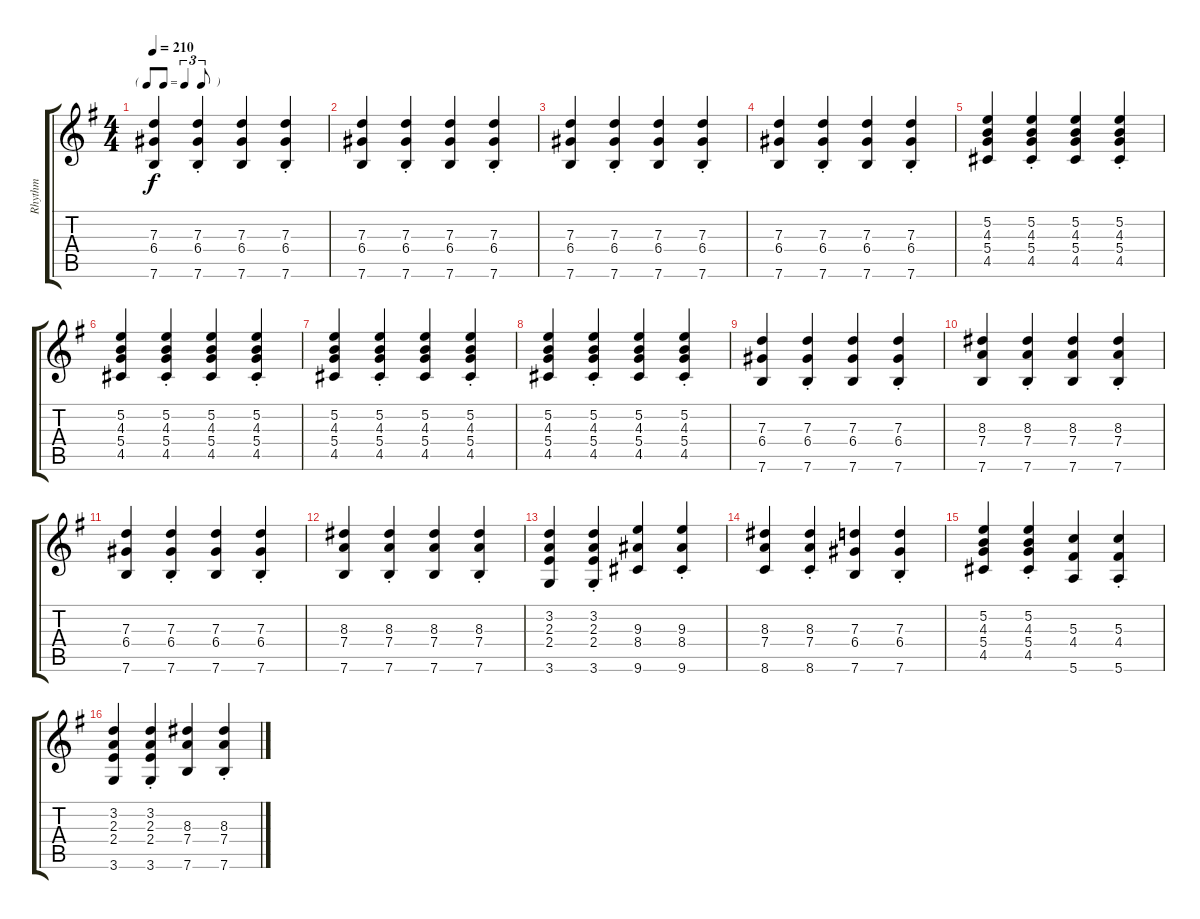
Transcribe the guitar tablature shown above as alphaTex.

\track ("Rhythm" "Rhythm") {instrument acousticguitarsteel}
\staff {score tabs}
\tuning (E4 B3 G3 D3 A2 E2) {hide}
\ts (4 4)
\tf triplet8th
\tempo 210
\clef g2
\ks g
(7.3 6.4 7.6).4{dy f} (7.3{st} 6.4{st} 7.6{st}).4 (7.3 6.4 7.6).4 (7.3{st} 6.4{st} 7.6{st}).4 |
(7.3 6.4 7.6).4 (7.3{st} 6.4{st} 7.6{st}).4 (7.3 6.4 7.6).4 (7.3{st} 6.4{st} 7.6{st}).4 |
(7.3 6.4 7.6).4 (7.3{st} 6.4{st} 7.6{st}).4 (7.3 6.4 7.6).4 (7.3{st} 6.4{st} 7.6{st}).4 |
(7.3 6.4 7.6).4 (7.3{st} 6.4{st} 7.6{st}).4 (7.3 6.4 7.6).4 (7.3{st} 6.4{st} 7.6{st}).4 |
(5.2 4.3 5.4 4.5).4 (5.2{st} 4.3{st} 5.4{st} 4.5{st}).4 (5.2 4.3 5.4 4.5).4 (5.2{st} 4.3{st} 5.4{st} 4.5{st}).4 |
(5.2 4.3 5.4 4.5).4 (5.2{st} 4.3{st} 5.4{st} 4.5{st}).4 (5.2 4.3 5.4 4.5).4 (5.2{st} 4.3{st} 5.4{st} 4.5{st}).4 |
(5.2 4.3 5.4 4.5).4 (5.2{st} 4.3{st} 5.4{st} 4.5{st}).4 (5.2 4.3 5.4 4.5).4 (5.2{st} 4.3{st} 5.4{st} 4.5{st}).4 |
(5.2 4.3 5.4 4.5).4 (5.2{st} 4.3{st} 5.4{st} 4.5{st}).4 (5.2 4.3 5.4 4.5).4 (5.2{st} 4.3{st} 5.4{st} 4.5{st}).4 |
(7.3 6.4 7.6).4 (7.3{st} 6.4{st} 7.6{st}).4 (7.3 6.4 7.6).4 (7.3{st} 6.4{st} 7.6{st}).4 |
(8.3 7.4 7.6).4 (8.3{st} 7.4{st} 7.6{st}).4 (8.3 7.4 7.6).4 (8.3{st} 7.4{st} 7.6{st}).4 |
(7.3 6.4 7.6).4 (7.3{st} 6.4{st} 7.6{st}).4 (7.3 6.4 7.6).4 (7.3{st} 6.4{st} 7.6{st}).4 |
(8.3 7.4 7.6).4 (8.3{st} 7.4{st} 7.6{st}).4 (8.3 7.4 7.6).4 (8.3{st} 7.4{st} 7.6{st}).4 |
(3.2 2.3 2.4 3.6).4 (3.2{st} 2.3{st} 2.4{st} 3.6{st}).4 (9.3 8.4 9.6).4 (9.3{st} 8.4{st} 9.6{st}).4 |
(8.3 7.4 8.6).4 (8.3{st} 7.4{st} 8.6{st}).4 (7.3 6.4 7.6).4 (7.3{st} 6.4{st} 7.6{st}).4 |
(5.2 4.3 5.4 4.5).4 (5.2{st} 4.3{st} 5.4{st} 4.5{st}).4 (5.3 4.4 5.6).4 (5.3{st} 4.4{st} 5.6{st}).4 |
(3.2 2.3 2.4 3.6).4 (3.2{st} 2.3{st} 2.4{st} 3.6{st}).4 (8.3 7.4 7.6).4 (8.3{st} 7.4{st} 7.6{st}).4
